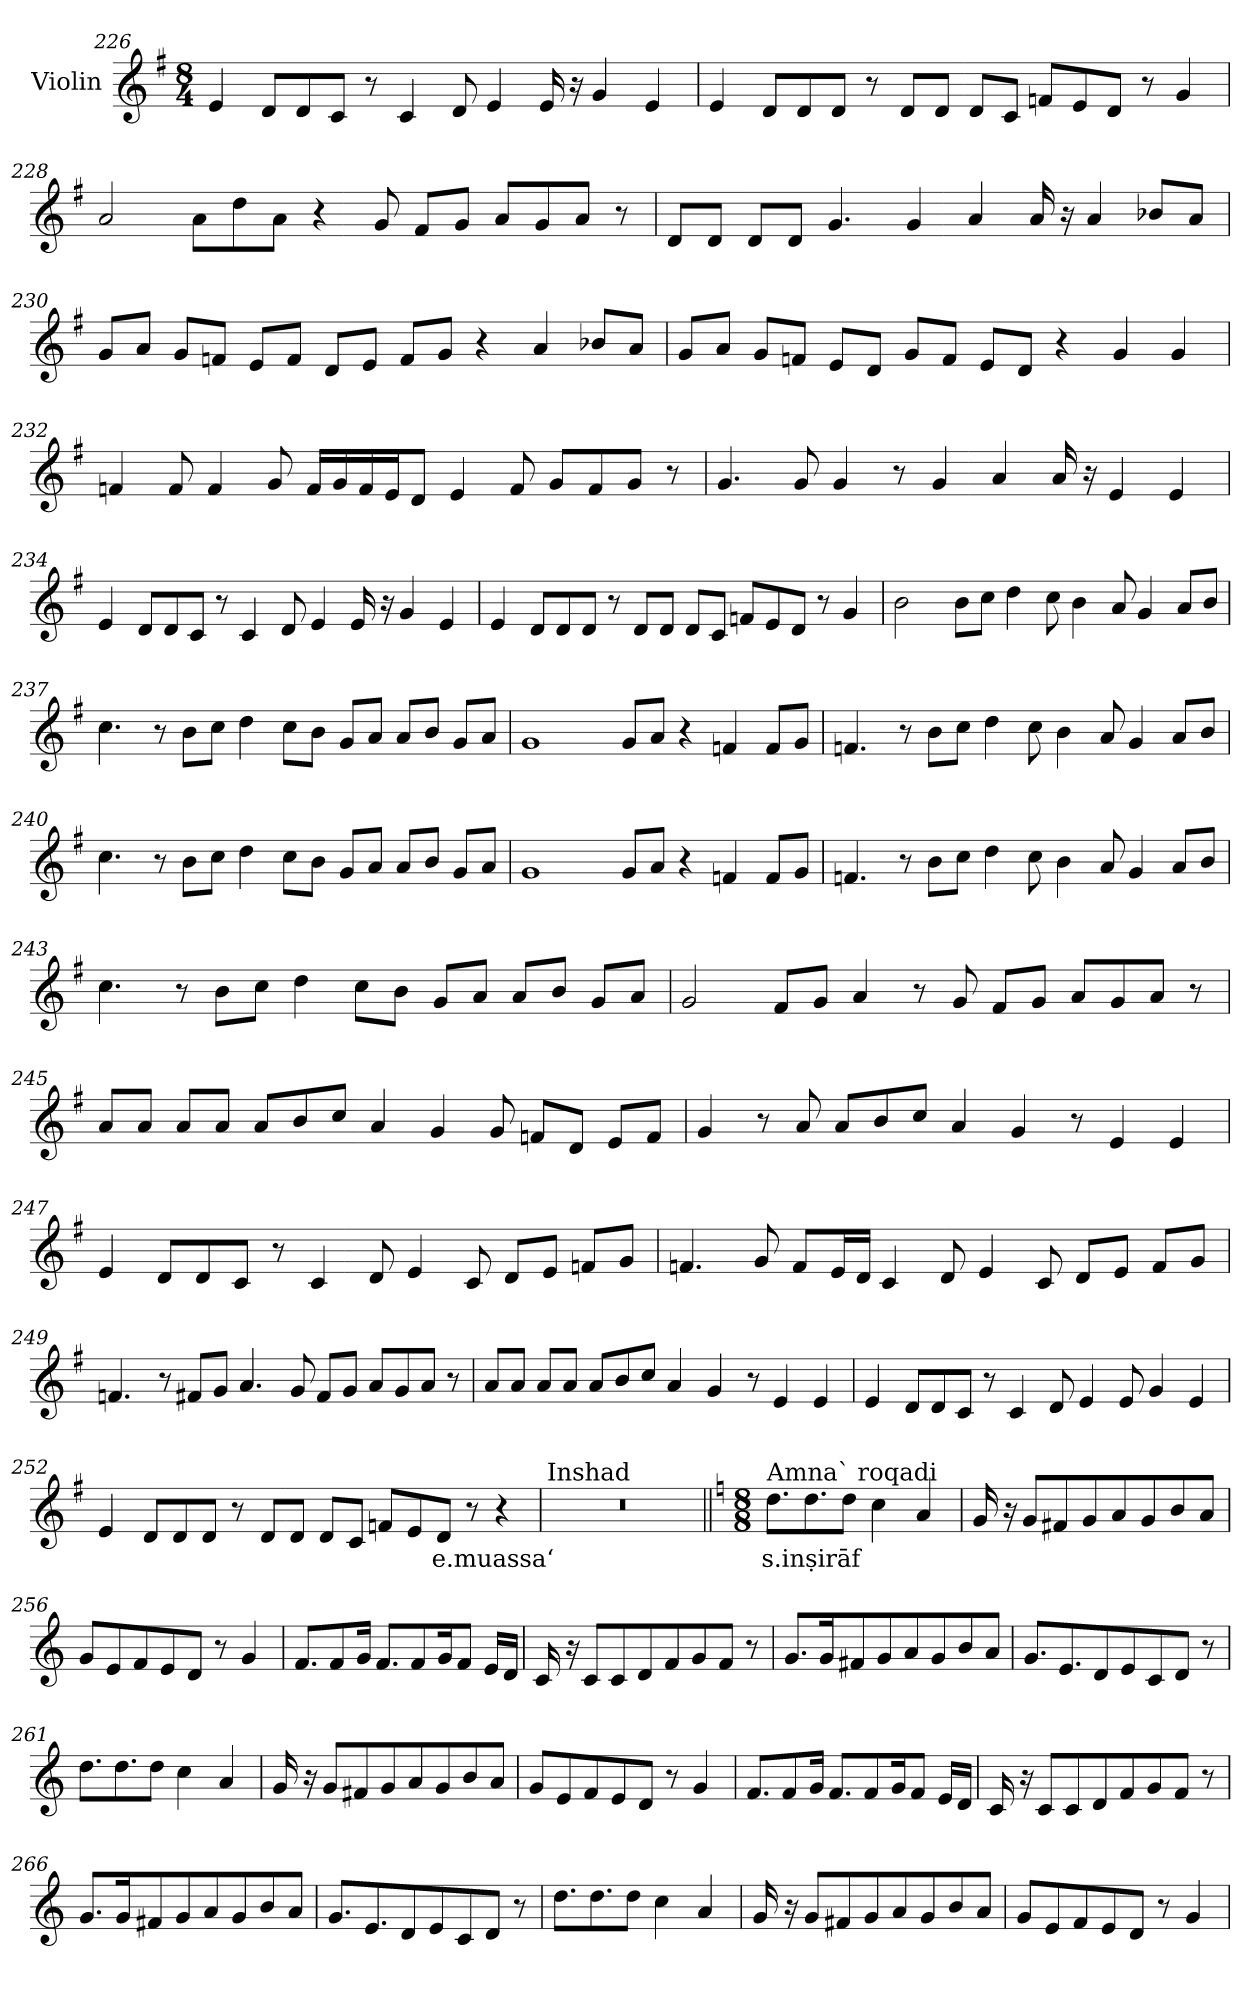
**kern	**text
*part1	*part1
*staff1	*staff1
*I"Violin	*
!!LO:LB:g=z
*clefG2	*
*k[f#]	*
*G:	*
*M8/4	*
=226	=226
4e/	.
8d/L	.
8d/	.
8c/J	.
8r	.
4c/	.
8d/	.
4e/	.
16e/	.
16r	.
4g/	.
4e/	.
=227	=227
4e/	.
8d/L	.
8d/	.
8d/J	.
8r	.
8d/L	.
8d/J	.
8d/L	.
8c/J	.
8fn/L	.
8e/	.
8d/J	.
8r	.
4g/	.
!!LO:LB:g=z
=228	=228
2a/	.
8a\L	.
8dd\	.
8a\J	.
4r	.
8g/	.
8f#/L	.
8g/J	.
8a/L	.
8g/	.
8a/J	.
8r	.
=229	=229
8d/L	.
8d/J	.
8d/L	.
8d/J	.
4.g/	.
4g/	.
4a/	.
16a/	.
16r	.
4a/	.
8b-X/L	.
8a/J	.
!!LO:LB:g=z
=230	=230
8g/L	.
8a/J	.
8g/L	.
8fn/J	.
8e/L	.
8f/J	.
8d/L	.
8e/J	.
8f/L	.
8g/J	.
4r	.
4a/	.
8b-X/L	.
8a/J	.
=231	=231
8g/L	.
8a/J	.
8g/L	.
8fn/J	.
8e/L	.
8d/J	.
8g/L	.
8f/J	.
8e/L	.
8d/J	.
4r	.
4g/	.
4g/	.
!!LO:PB:g=z
=232	=232
4fn/	.
8f/	.
4f/	.
8g/	.
16f/LL	.
16g/	.
16f/	.
16e/J	.
8d/J	.
4e/	.
8f/	.
8g/L	.
8f/	.
8g/J	.
8r	.
=233	=233
4.g/	.
8g/	.
4g/	.
8r	.
4g/	.
4a/	.
16a/	.
16r	.
4e/	.
4e/	.
!!LO:LB:g=z
=234	=234
4e/	.
8d/L	.
8d/	.
8c/J	.
8r	.
4c/	.
8d/	.
4e/	.
16e/	.
16r	.
4g/	.
4e/	.
=235	=235
4e/	.
8d/L	.
8d/	.
8d/J	.
8r	.
8d/L	.
8d/J	.
8d/L	.
8c/J	.
8fn/L	.
8e/	.
8d/J	.
8r	.
4g/	.
!!LO:LB:g=z
=236	=236
2b\	.
8b\L	.
8cc\J	.
4dd\	.
8cc\	.
4b\	.
8a/	.
4g/	.
8a/L	.
8b/J	.
=237	=237
4.cc\	.
8r	.
8b\L	.
8cc\J	.
4dd\	.
8cc\L	.
8b\J	.
8g/L	.
8a/J	.
8a/L	.
8b/J	.
8g/L	.
8a/J	.
=238	=238
1g	.
8g/L	.
8a/J	.
4r	.
4fn/	.
8f/L	.
8g/J	.
!!LO:LB:g=z
=239	=239
4.fn/	.
8r	.
8b\L	.
8cc\J	.
4dd\	.
8cc\	.
4b\	.
8a/	.
4g/	.
8a/L	.
8b/J	.
=240	=240
4.cc\	.
8r	.
8b\L	.
8cc\J	.
4dd\	.
8cc\L	.
8b\J	.
8g/L	.
8a/J	.
8a/L	.
8b/J	.
8g/L	.
8a/J	.
!!LO:LB:g=z
=241	=241
1g	.
8g/L	.
8a/J	.
4r	.
4fn/	.
8f/L	.
8g/J	.
=242	=242
4.fn/	.
8r	.
8b\L	.
8cc\J	.
4dd\	.
8cc\	.
4b\	.
8a/	.
4g/	.
8a/L	.
8b/J	.
!!LO:LB:g=z
=243	=243
4.cc\	.
8r	.
8b\L	.
8cc\J	.
4dd\	.
8cc\L	.
8b\J	.
8g/L	.
8a/J	.
8a/L	.
8b/J	.
8g/L	.
8a/J	.
=244	=244
2g/	.
8f#/L	.
8g/J	.
4a/	.
8r	.
8g/	.
8f#/L	.
8g/J	.
8a/L	.
8g/	.
8a/J	.
8r	.
!!LO:LB:g=z
=245	=245
8a/L	.
8a/J	.
8a/L	.
8a/J	.
8a/L	.
8b/	.
8cc/J	.
4a/	.
4g/	.
8g/	.
8fn/L	.
8d/J	.
8e/L	.
8f/J	.
=246	=246
4g/	.
8r	.
8a/	.
8a/L	.
8b/	.
8cc/J	.
4a/	.
4g/	.
8r	.
4e/	.
4e/	.
!!LO:LB:g=z
=247	=247
4e/	.
8d/L	.
8d/	.
8c/J	.
8r	.
4c/	.
8d/	.
4e/	.
8c/	.
8d/L	.
8e/J	.
8fn/L	.
8g/J	.
=248	=248
4.fn/	.
8g/	.
8f/L	.
16e/L	.
16d/JJ	.
4c/	.
8d/	.
4e/	.
8c/	.
8d/L	.
8e/J	.
8f/L	.
8g/J	.
!!LO:PB:g=z
=249	=249
4.fn/	.
8r	.
8f#X/L	.
8g/J	.
4.a/	.
8g/	.
8f#/L	.
8g/J	.
8a/L	.
8g/	.
8a/J	.
8r	.
=250	=250
8a/L	.
8a/J	.
8a/L	.
8a/J	.
8a/L	.
8b/	.
8cc/J	.
4a/	.
4g/	.
8r	.
4e/	.
4e/	.
!!LO:LB:g=z
=251	=251
4e/	.
8d/L	.
8d/	.
8c/J	.
8r	.
4c/	.
8d/	.
4e/	.
8e/	.
4g/	.
4e/	.
=252	=252
4e/	.
8d/L	.
8d/	.
8d/J	.
8r	.
8d/L	.
8d/J	.
8d/L	.
8c/J	.
8fn/L	.
8e/	.
!	!LO:LY:b
8d/J	e.muassa‘
8r	.
4r	.
=253	=253
!LO:TX:a:t=Inshad	!
0r	.
!!LO:LB:g=z
=254||	=254||
*k[]	*
*C:	*
*M8/8	*
*MM70	*
!LO:TX:a:t=Amna` roqadi	!
!	!LO:LY:b
8.dd\L	s.inṣirāf
8.dd\	.
8dd\J	.
4cc\	.
4a/	.
=255	=255
16g/	.
16r	.
8g/L	.
8f#X/	.
8g/	.
8a/	.
8g/	.
8b/	.
8a/J	.
=256	=256
8g/L	.
8e/	.
8f/	.
8e/	.
8d/J	.
8r	.
4g/	.
=257	=257
8.f/L	.
8f/	.
16g/Jk	.
8.f/L	.
8f/	.
16g/K	.
8f/J	.
16e/LL	.
16d/JJ	.
!!LO:LB:g=z
=258	=258
16c/	.
16r	.
8c/L	.
8c/	.
8d/	.
8f/	.
8g/	.
8f/J	.
8r	.
=259	=259
8.g/L	.
16g/K	.
8f#X/	.
8g/	.
8a/	.
8g/	.
8b/	.
8a/J	.
=260	=260
8.g/L	.
8.e/	.
8d/	.
8e/	.
8c/	.
8d/J	.
8r	.
=261	=261
8.dd\L	.
8.dd\	.
8dd\J	.
4cc\	.
4a/	.
!!LO:LB:g=z
=262	=262
16g/	.
16r	.
8g/L	.
8f#X/	.
8g/	.
8a/	.
8g/	.
8b/	.
8a/J	.
=263	=263
8g/L	.
8e/	.
8f/	.
8e/	.
8d/J	.
8r	.
4g/	.
=264	=264
8.f/L	.
8f/	.
16g/Jk	.
8.f/L	.
8f/	.
16g/K	.
8f/J	.
16e/LL	.
16d/JJ	.
=265	=265
16c/	.
16r	.
8c/L	.
8c/	.
8d/	.
8f/	.
8g/	.
8f/J	.
8r	.
!!LO:LB:g=z
=266	=266
8.g/L	.
16g/K	.
8f#X/	.
8g/	.
8a/	.
8g/	.
8b/	.
8a/J	.
=267	=267
8.g/L	.
8.e/	.
8d/	.
8e/	.
8c/	.
8d/J	.
8r	.
=268	=268
8.dd\L	.
8.dd\	.
8dd\J	.
4cc\	.
4a/	.
=269	=269
16g/	.
16r	.
8g/L	.
8f#X/	.
8g/	.
8a/	.
8g/	.
8b/	.
8a/J	.
!!LO:LB:g=z
=270	=270
8g/L	.
8e/	.
8f/	.
8e/	.
8d/J	.
8r	.
4g/	.
=	=
*-	*-
